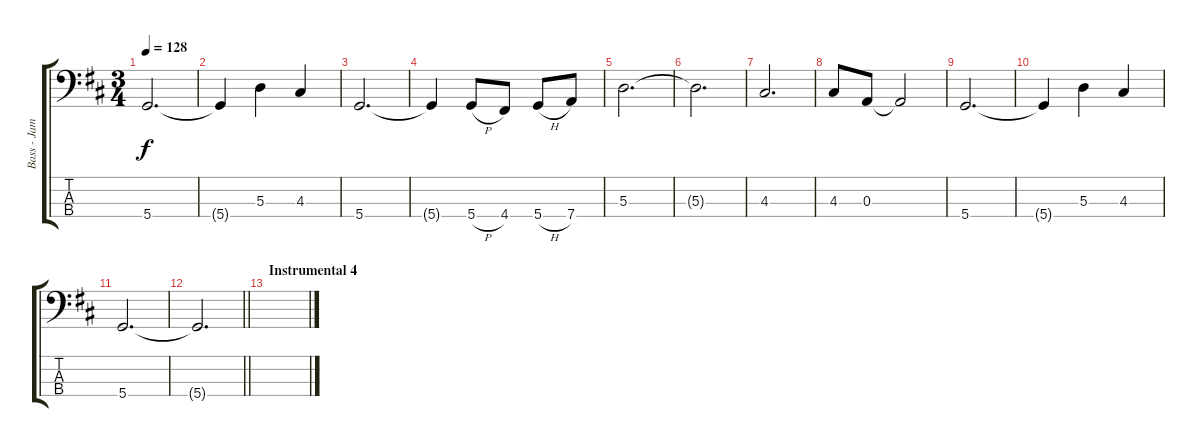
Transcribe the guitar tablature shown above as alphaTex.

\track ("Bass - James Johnston" "Bass - Jam") {instrument electricbassfinger}
\staff {score tabs}
\tuning (G2 D2 A1 D1) {hide}
\ts (3 4)
\tempo 128
\clef f4
\ks d
5.4.2{d dy f} |
5.4{t}.4 5.3.4 4.3.4 |
5.4.2{d} |
5.4{t}.4 5.4{h}.8 4.4.8 5.4{h}.8 7.4.8 |
5.3.2{d} |
5.3{t}.2{d} |
4.3.2{d} |
4.3.8 0.3.8 0.3{t}.2 |
5.4.2{d} |
5.4{t}.4 5.3.4 4.3.4 |
5.4.2{d} |
\barLineRight lightlight
5.4{t}.2{d} |
\section ("" "Instrumental 4")
